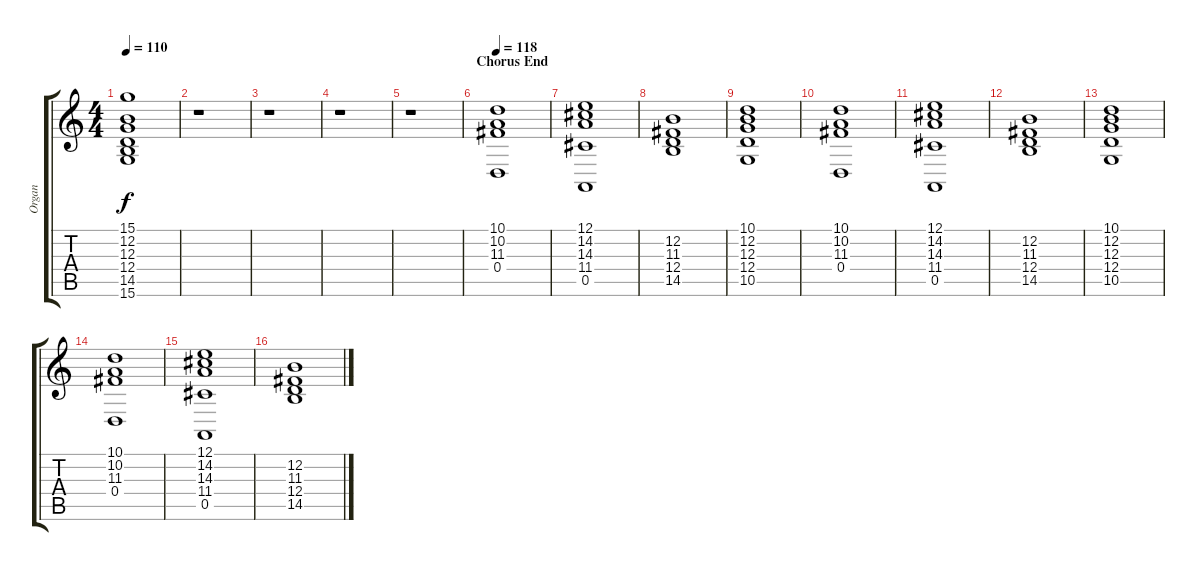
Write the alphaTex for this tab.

\track ("Organ" "Organ") {instrument drawbarorgan}
\staff {score tabs}
\tuning (E4 B3 G3 D3 A2 E2) {hide}
\ts (4 4)
\tempo 110
\clef g2
\ks c
(15.1{t} 12.2{t} 12.3{t} 12.4{t} 14.5{t} 15.6{t}).1{dy f} |
r.1 |
r.1 |
r.1 |
r.1 |
\section ("" "Chorus End")
\tempo 118
(10.1 10.2 11.3 0.4).1 |
(12.1 14.2 14.3 11.4 0.5).1 |
(12.2 11.3 12.4 14.5).1 |
(10.1 12.2 12.3 12.4 10.5).1 |
(10.1 10.2 11.3 0.4).1 |
(12.1 14.2 14.3 11.4 0.5).1 |
(12.2 11.3 12.4 14.5).1 |
(10.1 12.2 12.3 12.4 10.5).1 |
(10.1 10.2 11.3 0.4).1 |
(12.1 14.2 14.3 11.4 0.5).1 |
(12.2 11.3 12.4 14.5).1
